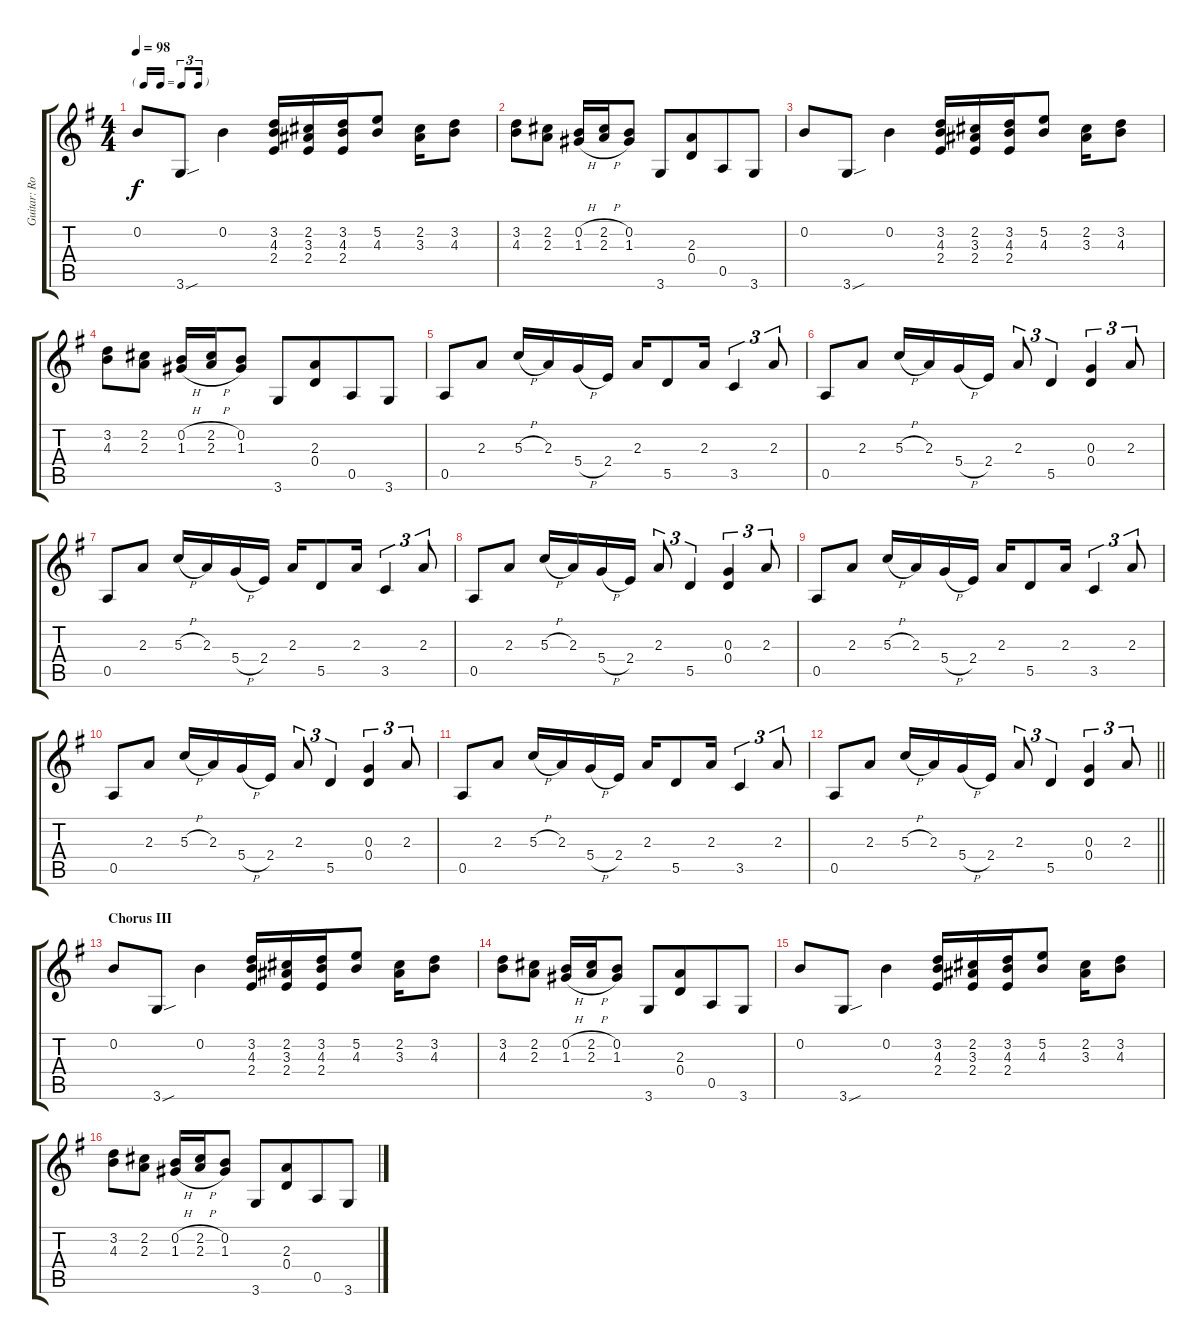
\track ("Guitar: Robbin" "Guitar: Ro") {instrument distortionguitar}
\staff {score tabs}
\tuning (E4 B3 G3 D3 A2 E2) {hide}
\ts (4 4)
\tf triplet16th
\tempo 98
\clef g2
\ks g
0.2.8{dy f} 3.6{sou}.8 0.2.4 (3.2 4.3 2.4).16 (2.2 3.3 2.4).16 (3.2 4.3 2.4).16 (5.2 4.3).8 (2.2 3.3).16 (3.2 4.3).8 |
(3.2 4.3).8 (2.2 2.3).8 (0.2{h} 1.3{h}).16 (2.2{h} 2.3{h}).16 (0.2 1.3).8 3.6.8 (2.3 0.4).8{beam merge} 0.5.8 3.6.8 |
0.2.8 3.6{sou}.8 0.2.4 (3.2 4.3 2.4).16 (2.2 3.3 2.4).16 (3.2 4.3 2.4).16 (5.2 4.3).8 (2.2 3.3).16 (3.2 4.3).8 |
(3.2 4.3).8 (2.2 2.3).8 (0.2{h} 1.3{h}).16 (2.2{h} 2.3{h}).16 (0.2 1.3).8 3.6.8 (2.3 0.4).8{beam merge} 0.5.8 3.6.8 |
0.5.8 2.3.8 5.3{h}.16 2.3.16 5.4{h}.16 2.4.16 2.3.16 5.5.8 2.3.16 3.5.4{tu (3 2)} 2.3.8{tu (3 2)} |
0.5.8 2.3.8 5.3{h}.16 2.3.16 5.4{h}.16 2.4.16 2.3.8{tu (3 2)} 5.5.4{tu (3 2)} (0.3 0.4).4{tu (3 2)} 2.3.8{tu (3 2)} |
0.5.8 2.3.8 5.3{h}.16 2.3.16 5.4{h}.16 2.4.16 2.3.16 5.5.8 2.3.16 3.5.4{tu (3 2)} 2.3.8{tu (3 2)} |
0.5.8 2.3.8 5.3{h}.16 2.3.16 5.4{h}.16 2.4.16 2.3.8{tu (3 2)} 5.5.4{tu (3 2)} (0.3 0.4).4{tu (3 2)} 2.3.8{tu (3 2)} |
0.5.8 2.3.8 5.3{h}.16 2.3.16 5.4{h}.16 2.4.16 2.3.16 5.5.8 2.3.16 3.5.4{tu (3 2)} 2.3.8{tu (3 2)} |
0.5.8 2.3.8 5.3{h}.16 2.3.16 5.4{h}.16 2.4.16 2.3.8{tu (3 2)} 5.5.4{tu (3 2)} (0.3 0.4).4{tu (3 2)} 2.3.8{tu (3 2)} |
0.5.8 2.3.8 5.3{h}.16 2.3.16 5.4{h}.16 2.4.16 2.3.16 5.5.8 2.3.16 3.5.4{tu (3 2)} 2.3.8{tu (3 2)} |
\barLineRight lightlight
0.5.8 2.3.8 5.3{h}.16 2.3.16 5.4{h}.16 2.4.16 2.3.8{tu (3 2)} 5.5.4{tu (3 2)} (0.3 0.4).4{tu (3 2)} 2.3.8{tu (3 2)} |
\section ("" "Chorus III")
0.2.8 3.6{sou}.8 0.2.4 (3.2 4.3 2.4).16 (2.2 3.3 2.4).16 (3.2 4.3 2.4).16 (5.2 4.3).8 (2.2 3.3).16 (3.2 4.3).8 |
(3.2 4.3).8 (2.2 2.3).8 (0.2{h} 1.3{h}).16 (2.2{h} 2.3{h}).16 (0.2 1.3).8 3.6.8 (2.3 0.4).8{beam merge} 0.5.8 3.6.8 |
0.2.8 3.6{sou}.8 0.2.4 (3.2 4.3 2.4).16 (2.2 3.3 2.4).16 (3.2 4.3 2.4).16 (5.2 4.3).8 (2.2 3.3).16 (3.2 4.3).8 |
(3.2 4.3).8 (2.2 2.3).8 (0.2{h} 1.3{h}).16 (2.2{h} 2.3{h}).16 (0.2 1.3).8 3.6.8 (2.3 0.4).8{beam merge} 0.5.8 3.6.8
